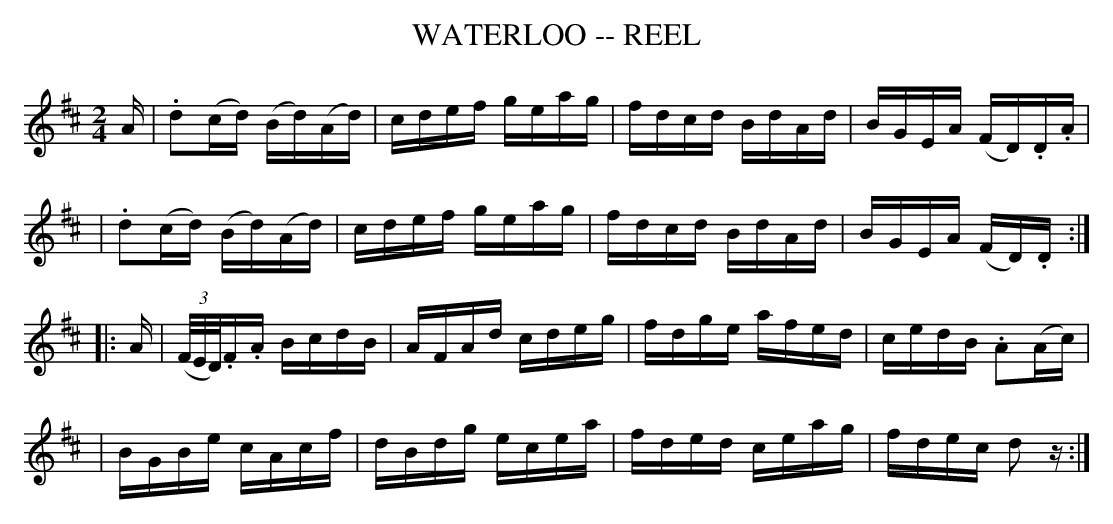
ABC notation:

X:1
T: WATERLOO -- REEL
M: 2/4
L: 1/16
K: D
A \
| .d2(cd) (Bd)(Ad) | cdef geag | fdcd BdAd | BGEA (FD).D.A |
| .d2(cd) (Bd)(Ad) | cdef geag | fdcd BdAd | BGEA (FD).D :|
|: A \
| ((3F/E/D/).F.A BcdB | AFAd cdeg | fdge afed | cedB .A2(Ac) |
| BGBe cAcf | dBdg ecea | fded ceag | fdec d2z :|
